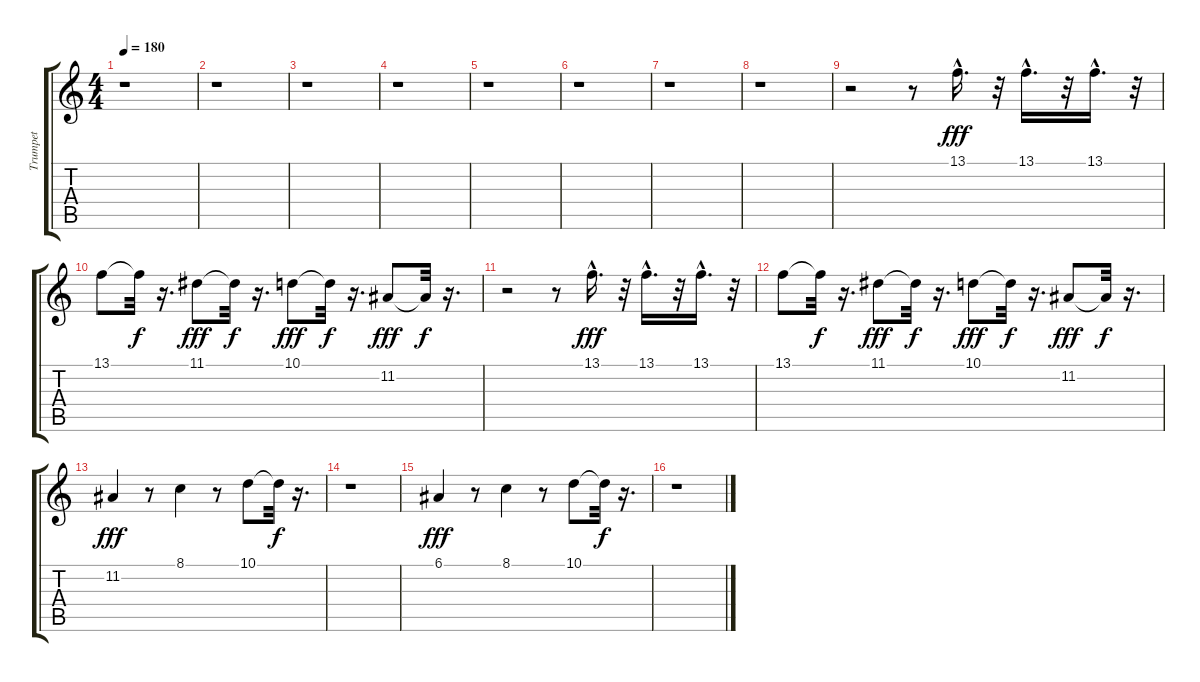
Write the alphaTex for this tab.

\track ("Trumpet" "Trumpet") {instrument trumpet}
\staff {score tabs}
\tuning (E4 B3 G3 D3 A2 E2) {hide}
\ts (4 4)
\tempo 180
\clef g2
\ks c
r.1{dy fff} |
r.1 |
r.1 |
r.1 |
r.1 |
r.1 |
r.1 |
r.1 |
r.2 r.8 13.1{hac}.16{d volume 11 balance 6} r.32 13.1{hac}.16{d} r.32 13.1{hac}.16{d} r.32 |
13.1.8 13.1{t}.32{dy f} r.16{d} 11.1.8{dy fff} 11.1{t}.32{dy f} r.16{d} 10.1.8{dy fff} 10.1{t}.32{dy f} r.16{d} 11.2.8{dy fff} 11.2{t}.32{dy f} r.16{d} |
r.2 r.8 13.1{hac}.16{d dy fff} r.32 13.1{hac}.16{d} r.32 13.1{hac}.16{d} r.32 |
13.1.8 13.1{t}.32{dy f} r.16{d} 11.1.8{dy fff} 11.1{t}.32{dy f} r.16{d} 10.1.8{dy fff} 10.1{t}.32{dy f} r.16{d} 11.2.8{dy fff} 11.2{t}.32{dy f} r.16{d} |
11.2.4{dy fff} r.8 8.1.4 r.8 10.1.8 10.1{t}.32{dy f} r.16{d} |
r.1 |
6.1.4{dy fff} r.8 8.1.4 r.8 10.1.8 10.1{t}.32{dy f} r.16{d} |
r.1
